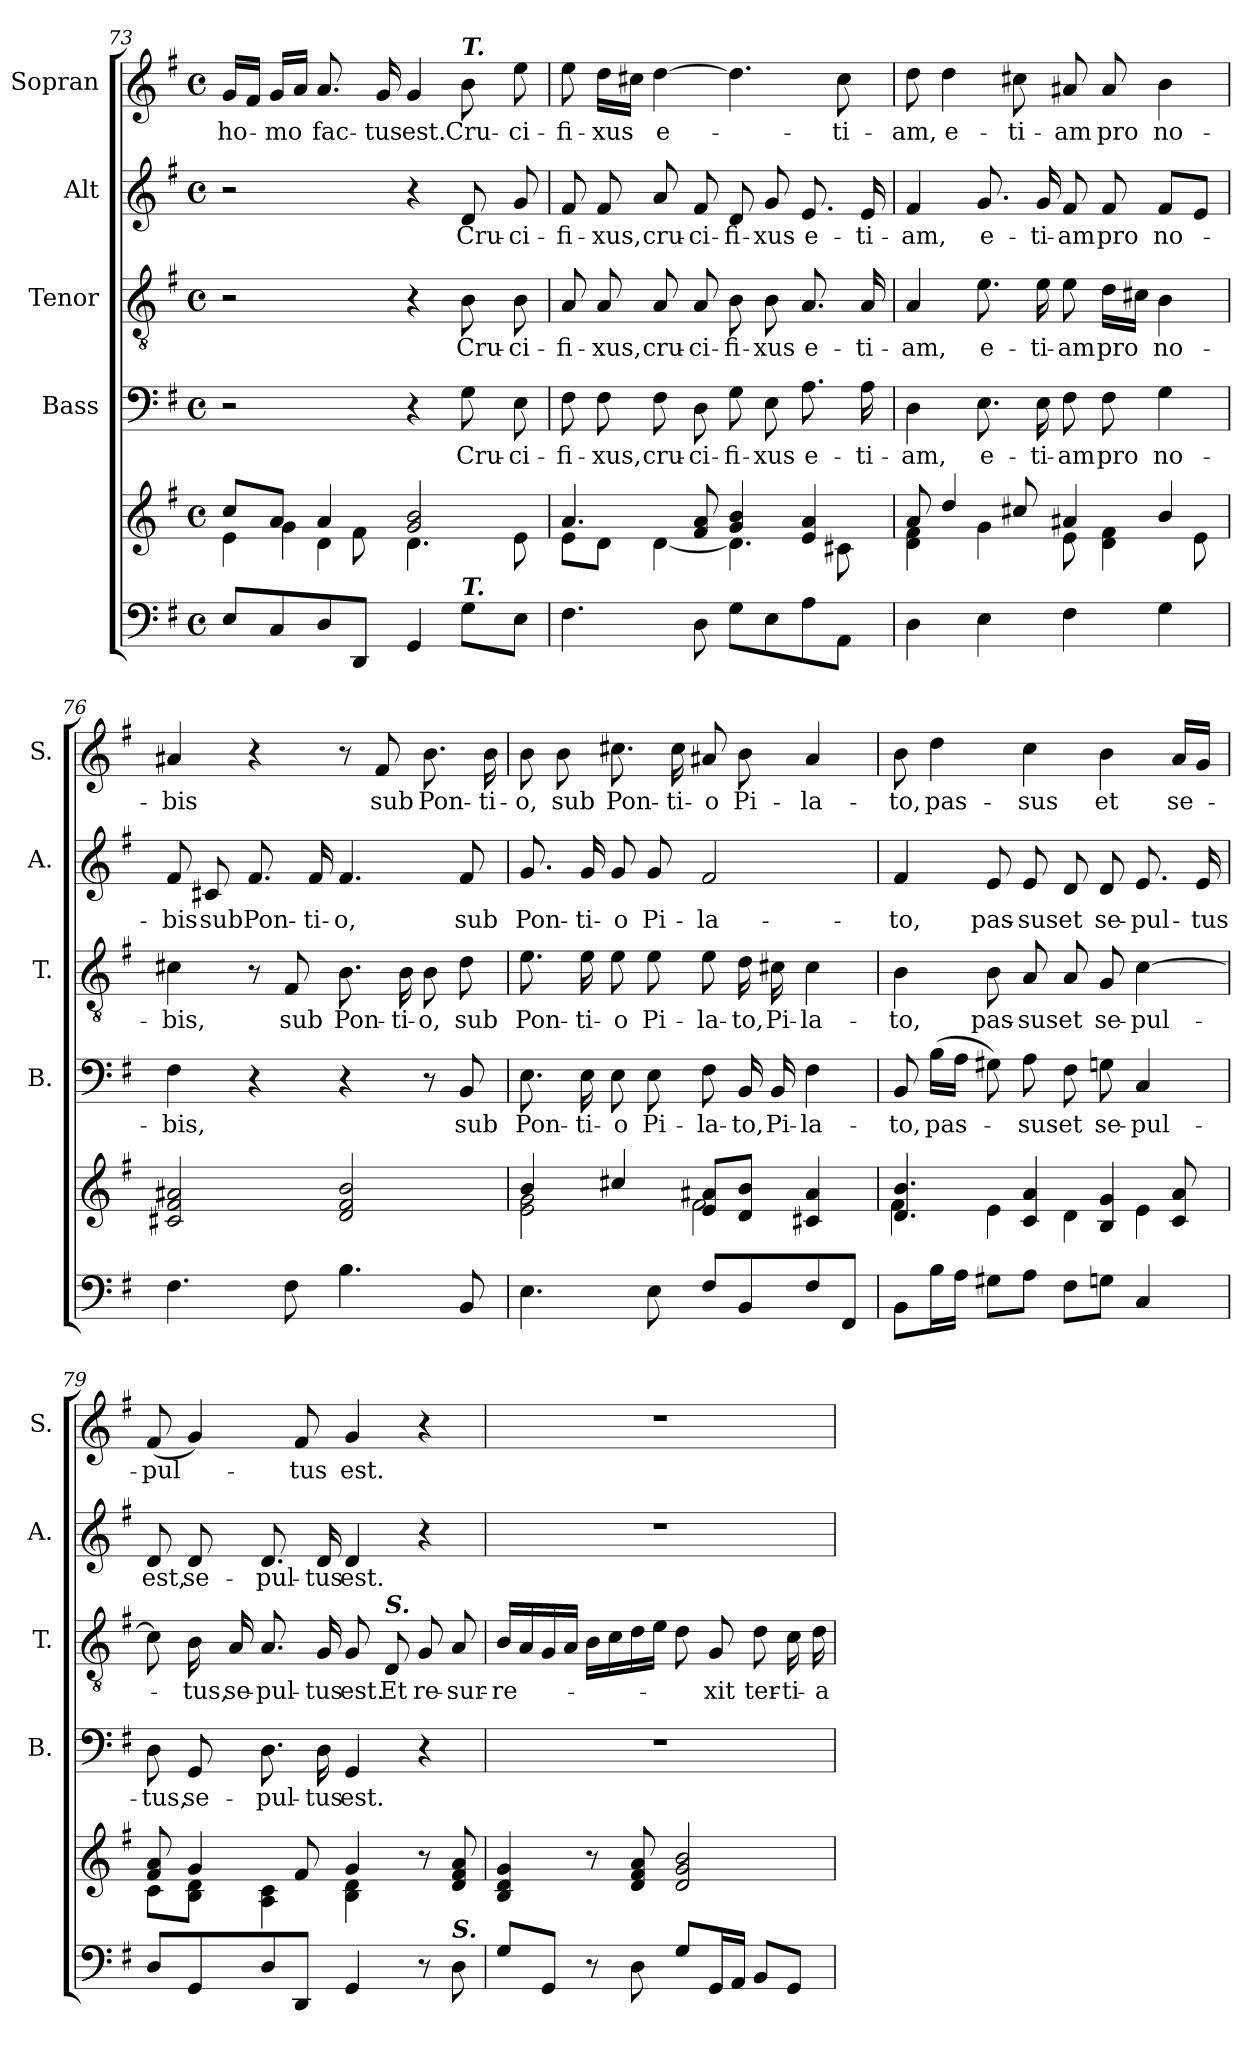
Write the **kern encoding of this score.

**kern	**kern	**kern	**text	**kern	**text	**kern	**text	**kern	**text
*part5	*part5	*part4	*part4	*part3	*part3	*part2	*part2	*part1	*part1
*staff6	*staff5	*staff4	*staff4	*staff3	*staff3	*staff2	*staff2	*staff1	*staff1
*	*	*I"Bass	*	*I"Tenor	*	*I"Alt	*	*I"Sopran	*
*	*	*I'B.	*	*I'T.	*	*I'A.	*	*I'S.	*
*clefF4	*clefG2	*clefF4	*	*clefGv2	*	*clefG2	*	*clefG2	*
*k[f#]	*k[f#]	*k[f#]	*	*k[f#]	*	*k[f#]	*	*k[f#]	*
*G:	*G:	*G:	*	*G:	*	*G:	*	*G:	*
*M4/4	*M4/4	*M4/4	*	*M4/4	*	*M4/4	*	*M4/4	*
*met(c)	*met(c)	*met(c)	*	*met(c)	*	*met(c)	*	*met(c)	*
=73	=73	=73	=73	=73	=73	=73	=73	=73	=73
*	*^	*	*	*	*	*	*	*	*
*	*	*^	*	*	*	*	*	*	*	*
!	!	!	!	!	!	!	!	!	!	!	!LO:LY:b
8E/L	8cc/L	8ryy	4e\	2r	.	2r	.	2r	.	16g/LL	ho-
.	.	.	.	.	.	.	.	.	.	16f#/JJ	.
!	!	!	!	!	!	!	!	!	!	!	!LO:LY:b
8C/	8a/J	4g\	.	.	.	.	.	.	.	16g/LL	-mo
.	.	.	.	.	.	.	.	.	.	16a/JJ	.
!	!	!	!	!	!	!	!	!	!	!	!LO:LY:b
8D/	4a/	.	4d\	.	.	.	.	.	.	8.a/	fac-
8DD/J	.	8f#\	.	.	.	.	.	.	.	.	.
!	!	!	!	!	!	!	!	!	!	!	!LO:LY:b
.	.	.	.	.	.	.	.	.	.	16g/	-tus
!	!	!	!	!	!	!	!	!	!	!	!LO:LY:b
4GG/	2g/ 2b/	4.d\	2ryy	4r	.	4r	.	4r	.	4g/	est.
!	!	!	!	!	!	!	!	!	!	!LO:TX:a:Bi:t=T.	!
!LO:TX:a:Bi:t=T.	!	!	!	!	!	!	!	!	!	!	!
!	!	!	!	!	!LO:LY:b	!	!LO:LY:b	!	!LO:LY:b	!	!LO:LY:b
8G\L	.	.	.	8G\	Cru-	8B\	Cru-	8d/	Cru-	8b\	Cru-
!	!	!	!	!	!LO:LY:b	!	!LO:LY:b	!	!LO:LY:b	!	!LO:LY:b
8E\J	.	8e\	.	8E\	-ci-	8B\	-ci-	8g/	-ci-	8ee\	-ci-
*	*	*v	*v	*	*	*	*	*	*	*	*
=74	=74	=74	=74	=74	=74	=74	=74	=74	=74	=74
!	!	!	!	!LO:LY:b	!	!LO:LY:b	!	!LO:LY:b	!	!LO:LY:b
4.F#\	4.a/	8e\L	8F#\	-fi-	8A/	-fi-	8f#/	-fi-	8ee\	-fi-
!	!	!	!	!LO:LY:b	!	!LO:LY:b	!	!LO:LY:b	!	!LO:LY:b
.	.	8d\J	8F#\	-xus,	8A/	-xus,	8f#/	-xus,	16dd\LL	-xus
.	.	.	.	.	.	.	.	.	16cc#X\JJ	.
!	!	!	!	!LO:LY:b	!	!LO:LY:b	!	!LO:LY:b	!	!LO:LY:b
.	.	[<4d\	8F#\	cru-	8A/	cru-	8a/	cru-	[4dd\	e-
!	!	!	!	!LO:LY:b	!	!LO:LY:b	!	!LO:LY:b	!	!
8D\	8f#/ 8a/	.	8D\	-ci-	8A/	-ci-	8f#/	-ci-	.	.
!	!	!	!	!LO:LY:b	!	!LO:LY:b	!	!LO:LY:b	!	!
8G\L	4g/ 4b/	4.d\]	8G\	-fi-	8B\	-fi-	8d/	-fi-	4.dd\]	.
!	!	!	!	!LO:LY:b	!	!LO:LY:b	!	!LO:LY:b	!	!
8E\	.	.	8E\	-xus	8B\	-xus	8g/	-xus	.	.
!	!	!	!	!LO:LY:b	!	!LO:LY:b	!	!LO:LY:b	!	!
8A\	4e/ 4a/	.	8.A\	e-	8.A/	e-	8.e/	e-	.	.
!	!	!	!	!	!	!	!	!	!	!LO:LY:b
8AA\J	.	8c#X\	.	.	.	.	.	.	8cc#\	-ti-
!	!	!	!	!LO:LY:b	!	!LO:LY:b	!	!LO:LY:b	!	!
.	.	.	16A\	-ti-	16A/	-ti-	16e/	-ti-	.	.
!!LO:PB:g=z
=75	=75	=75	=75	=75	=75	=75	=75	=75	=75	=75
!	!	!	!	!LO:LY:b	!	!LO:LY:b	!	!LO:LY:b	!	!LO:LY:b
4D\	8a/	4d\ 4f#\	4D\	-am,	4A/	-am,	4f#/	-am,	8dd\	-am,
!	!	!	!	!	!	!	!	!	!	!LO:LY:b
.	4dd/	.	.	.	.	.	.	.	4dd\	e-
!	!	!	!	!LO:LY:b	!	!LO:LY:b	!	!LO:LY:b	!	!
4E\	.	4g\	8.E\	e-	8.e\	e-	8.g/	e-	.	.
!	!	!	!	!	!	!	!	!	!	!LO:LY:b
.	8cc#X/	.	.	.	.	.	.	.	8cc#X\	-ti-
!	!	!	!	!LO:LY:b	!	!LO:LY:b	!	!LO:LY:b	!	!
.	.	.	16E\	-ti-	16e\	-ti-	16g/	-ti-	.	.
!	!	!	!	!LO:LY:b	!	!LO:LY:b	!	!LO:LY:b	!	!LO:LY:b
4F#\	4a#X/	8e\	8F#\	-am	8e\	-am	8f#/	-am	8a#X/	-am
!	!	!	!	!LO:LY:b	!	!LO:LY:b	!	!LO:LY:b	!	!LO:LY:b
.	.	4d\ 4f#\	8F#\	pro	16d\LL	pro	8f#/	pro	8a#/	pro
.	.	.	.	.	16c#X\JJ	.	.	.	.	.
!	!	!	!	!LO:LY:b	!	!LO:LY:b	!	!LO:LY:b	!	!LO:LY:b
4G\	4b/	.	4G\	no-	4B\	no-	8f#/L	no-	4b\	no-
.	.	8e\	.	.	.	.	8e/J	.	.	.
=76	=76	=76	=76	=76	=76	=76	=76	=76	=76	=76
!	!	!	!	!LO:LY:b	!	!LO:LY:b	!	!LO:LY:b	!	!LO:LY:b
*	*v	*v	*	*	*	*	*	*	*	*
4.F#\	2c#X/ 2f#/ 2a#X/	4F#\	-bis,	4c#X\	-bis,	8f#/	-bis	4a#X/	-bis
!	!	!	!	!	!	!	!LO:LY:b	!	!
.	.	.	.	.	.	8c#X/	sub	.	.
!	!	!	!	!	!	!	!LO:LY:b	!	!
.	.	4r	.	8r	.	8.f#/	Pon-	4r	.
!	!	!	!	!	!LO:LY:b	!	!	!	!
8F#\	.	.	.	8F#/	sub	.	.	.	.
!	!	!	!	!	!	!	!LO:LY:b	!	!
.	.	.	.	.	.	16f#/	-ti-	.	.
!	!	!	!	!	!LO:LY:b	!	!LO:LY:b	!	!
4.B\	2d/ 2f#/ 2b/	4r	.	8.B\	Pon-	4.f#/	-o,	8r	.
!	!	!	!	!	!	!	!	!	!LO:LY:b
.	.	.	.	.	.	.	.	8f#/	sub
!	!	!	!	!	!LO:LY:b	!	!	!	!
.	.	.	.	16B\	-ti-	.	.	.	.
!	!	!	!	!	!LO:LY:b	!	!	!	!LO:LY:b
.	.	8r	.	8B\	-o,	.	.	8.b\	Pon-
!	!	!	!LO:LY:b	!	!LO:LY:b	!	!LO:LY:b	!	!
8BB/	.	8BB/	sub	8d\	sub	8f#/	sub	.	.
!	!	!	!	!	!	!	!	!	!LO:LY:b
.	.	.	.	.	.	.	.	16b\	-ti-
=77	=77	=77	=77	=77	=77	=77	=77	=77	=77
*	*^	*	*	*	*	*	*	*	*
!	!	!	!	!LO:LY:b	!	!LO:LY:b	!	!LO:LY:b	!	!LO:LY:b
4.E\	4b/	2e\ 2g\	8.E\	Pon-	8.e\	Pon-	8.g/	Pon-	8b\	-o,
!	!	!	!	!	!	!	!	!	!	!LO:LY:b
.	.	.	.	.	.	.	.	.	8b\	sub
!	!	!	!	!LO:LY:b	!	!LO:LY:b	!	!LO:LY:b	!	!
.	.	.	16E\	-ti-	16e\	-ti-	16g/	-ti-	.	.
!	!	!	!	!LO:LY:b	!	!LO:LY:b	!	!LO:LY:b	!	!LO:LY:b
.	4cc#X/	.	8E\	-o	8e\	-o	8g/	-o	8.cc#X\	Pon-
!	!	!	!	!LO:LY:b	!	!LO:LY:b	!	!LO:LY:b	!	!
8E\	.	.	8E\	Pi-	8e\	Pi-	8g/	Pi-	.	.
!	!	!	!	!	!	!	!	!	!	!LO:LY:b
.	.	.	.	.	.	.	.	.	16cc#\	-ti-
!	!	!	!	!LO:LY:b	!	!LO:LY:b	!	!LO:LY:b	!	!LO:LY:b
8F#/L	8e/ 8a#X/L	2f#\	8F#\	-la-	8e\	-la-	2f#/	-la-	8a#X/	-o
!	!	!	!	!LO:LY:b	!	!LO:LY:b	!	!	!	!LO:LY:b
8BB/	8d/ 8b/J	.	16BB/	-to,	16d\	-to,	.	.	8b\	Pi-
!	!	!	!	!LO:LY:b	!	!LO:LY:b	!	!	!	!
.	.	.	16BB/	Pi-	16c#X\	Pi-	.	.	.	.
!	!	!	!	!LO:LY:b	!	!LO:LY:b	!	!	!	!LO:LY:b
8F#/	4c#X/ 4a#/	.	4F#\	-la-	4c#\	-la-	.	.	4a#/	-la-
8FF#/J	.	.	.	.	.	.	.	.	.	.
!!LO:LB:g=z
=78	=78	=78	=78	=78	=78	=78	=78	=78	=78	=78
!	!	!	!	!LO:LY:b	!	!LO:LY:b	!	!LO:LY:b	!	!LO:LY:b
8BB\L	4.d/ 4.b/	4f#\	8BB/	-to,	4B\	-to,	4f#/	-to,	8b\	-to,
!	!	!	!	!LO:LY:b	!	!	!	!	!	!LO:LY:b
16B\L	.	.	(>16B\LL	pas-	.	.	.	.	4dd\	pas-
16A\JJ	.	.	16A\JJ	.	.	.	.	.	.	.
!	!	!	!	!	!	!LO:LY:b	!	!LO:LY:b	!	!
8G#X\L	.	4e\	8G#X\)	.	8B\	pas-	8e/	pas-	.	.
!	!	!	!	!LO:LY:b	!	!LO:LY:b	!	!LO:LY:b	!	!LO:LY:b
8A\J	4c/ 4a/	.	8A\	-sus	8A/	-sus	8e/	-sus	4cc\	-sus
!	!	!	!	!LO:LY:b	!	!LO:LY:b	!	!LO:LY:b	!	!
8F#\L	.	4d\	8F#\	et	8A/	et	8d/	et	.	.
!	!	!	!	!LO:LY:b	!	!LO:LY:b	!	!LO:LY:b	!	!LO:LY:b
8Gn\J	4B/ 4g/	.	8Gn\	se-	8G/	se-	8d/	se-	4b\	et
!	!	!	!	!LO:LY:b	!	!LO:LY:b	!	!LO:LY:b	!	!
4C/	.	4e\	4C/	-pul-	[4c\	-pul-	8.e/	-pul-	.	.
!	!	!	!	!	!	!	!	!	!	!LO:LY:b
.	8c/ 8a/	.	.	.	.	.	.	.	16a/LL	se-
!	!	!	!	!	!	!	!	!LO:LY:b	!	!
.	.	.	.	.	.	.	16e/	-tus	16g/JJ	.
=79	=79	=79	=79	=79	=79	=79	=79	=79	=79	=79
!	!	!	!	!LO:LY:b	!	!	!	!LO:LY:b	!	!LO:LY:b
8D/L	8f#/ 8a/	8c\L	8D\	-tus,	8c\]	.	8d/	est,	(<8f#/	-pul-
!	!	!	!	!LO:LY:b	!	!LO:LY:b	!	!LO:LY:b	!	!
8GG/	4g/	8B\ 8d\J	8GG/	se-	16B\	-tus,	8d/	se-	4g/)	.
!	!	!	!	!	!	!LO:LY:b	!	!	!	!
.	.	.	.	.	16A/	se-	.	.	.	.
!	!	!	!	!LO:LY:b	!	!LO:LY:b	!	!LO:LY:b	!	!
8D/	.	4A\ 4c\	8.D\	-pul-	8.A/	-pul-	8.d/	-pul-	.	.
!	!	!	!	!	!	!	!	!	!	!LO:LY:b
8DD/J	8f#/	.	.	.	.	.	.	.	8f#/	-tus
!	!	!	!	!LO:LY:b	!	!LO:LY:b	!	!LO:LY:b	!	!
.	.	.	16D\	-tus	16G/	-tus	16d/	-tus	.	.
!	!	!	!	!LO:LY:b	!	!LO:LY:b	!	!LO:LY:b	!	!LO:LY:b
4GG/	4g/	4B\ 4d\	4GG/	est.	8G/	est.	4d/	est.	4g/	est.
!	!	!	!	!	!LO:TX:a:Bi:t=S.	!	!	!	!	!
!	!	!	!	!	!	!LO:LY:b	!	!	!	!
.	.	.	.	.	8D/	Et	.	.	.	.
!	!	!	!	!	!	!LO:LY:b	!	!	!	!
8r	8r	4ryy	4r	.	8G/	re-	4r	.	4r	.
!LO:TX:a:Bi:t=S.	!	!	!	!	!	!	!	!	!	!
!	!	!	!	!	!	!LO:LY:b	!	!	!	!
8D\	8d/ 8f#/ 8a/	.	.	.	8A/	-sur-	.	.	.	.
*	*v	*v	*	*	*	*	*	*	*	*
=80	=80	=80	=80	=80	=80	=80	=80	=80	=80
!	!	!	!	!	!LO:LY:b	!	!	!	!
8G/L	4B/ 4d/ 4g/	1r	.	16B/LL	-re-	1r	.	1r	.
.	.	.	.	16A/	.	.	.	.	.
8GG/J	.	.	.	16G/	.	.	.	.	.
.	.	.	.	16A/JJ	.	.	.	.	.
8r	8r	.	.	16B\LL	.	.	.	.	.
.	.	.	.	16c\	.	.	.	.	.
8D\	8d/ 8f#/ 8a/	.	.	16d\	.	.	.	.	.
.	.	.	.	16e\JJ	.	.	.	.	.
8G/L	2d/ 2g/ 2b/	.	.	8d\	.	.	.	.	.
!	!	!	!	!	!LO:LY:b	!	!	!	!
16GG/L	.	.	.	8G/	-xit	.	.	.	.
16AA/JJ	.	.	.	.	.	.	.	.	.
!	!	!	!	!	!LO:LY:b	!	!	!	!
8BB/L	.	.	.	8d\	ter-	.	.	.	.
!	!	!	!	!	!LO:LY:b	!	!	!	!
8GG/J	.	.	.	16c\	-ti-	.	.	.	.
!	!	!	!	!	!LO:LY:b	!	!	!	!
.	.	.	.	16d\	-a	.	.	.	.
=	=	=	=	=	=	=	=	=	=
*-	*-	*-	*-	*-	*-	*-	*-	*-	*-
